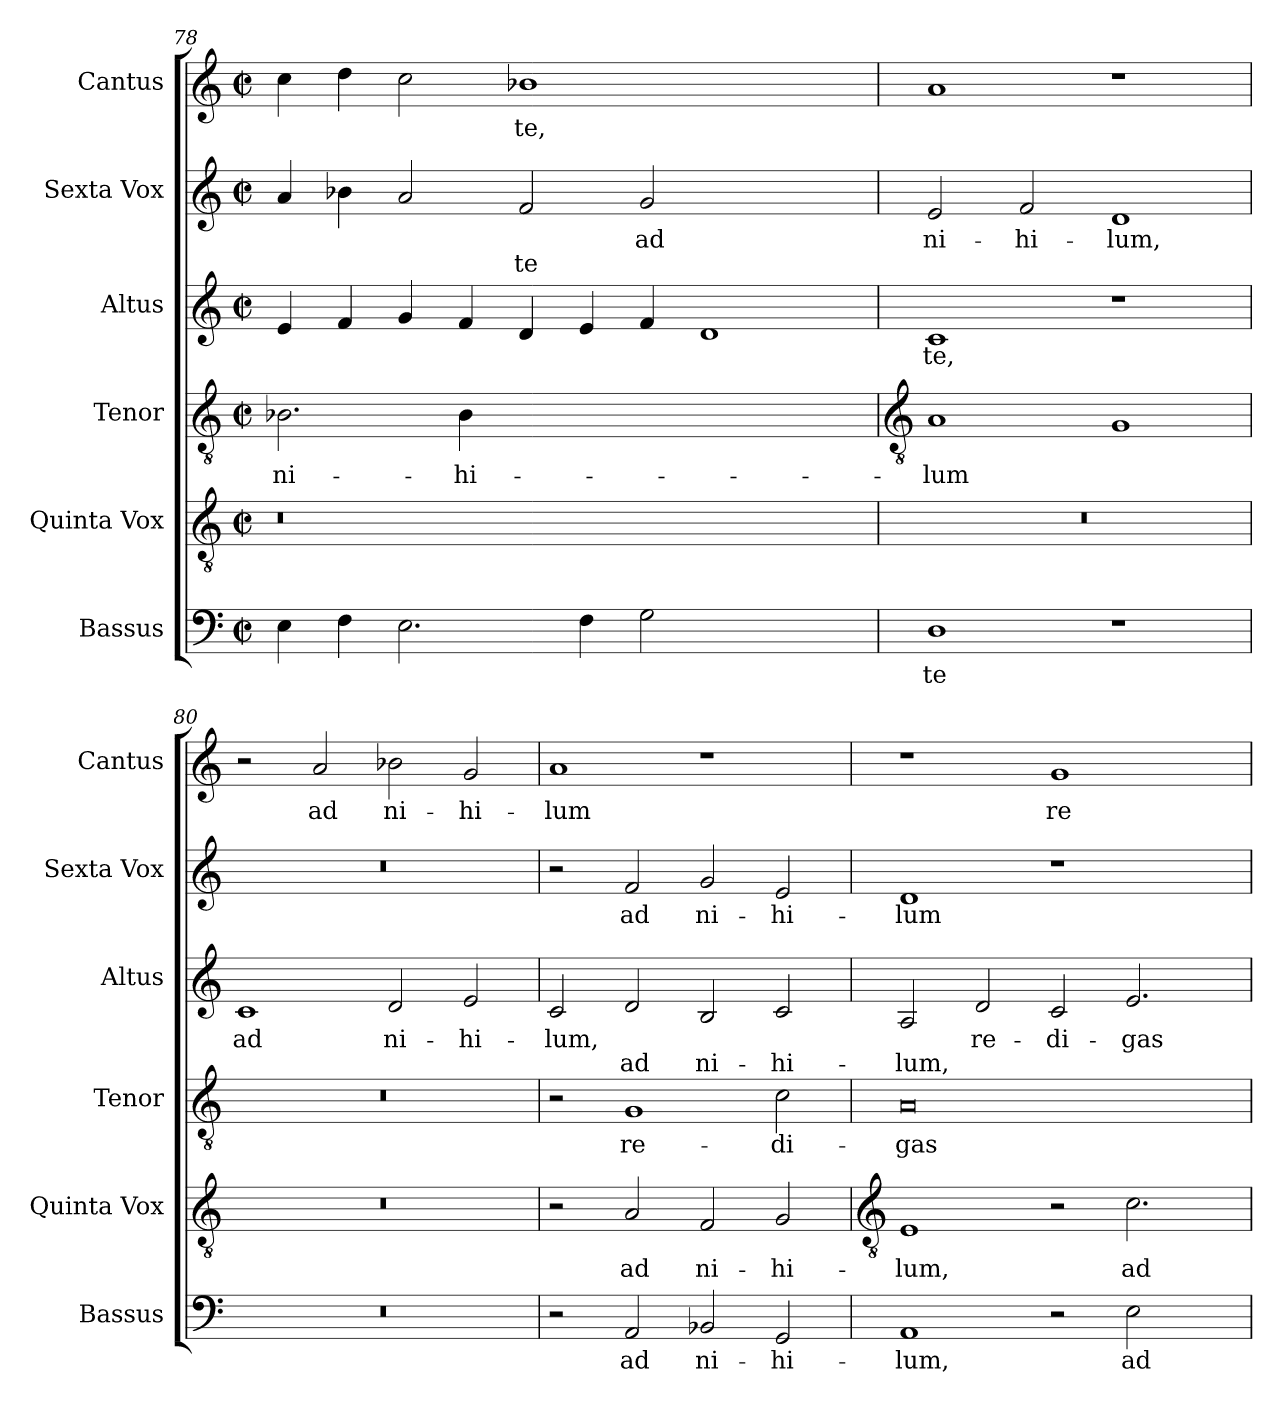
**kern	**text	**kern	**text	**kern	**text	**kern	**text	**text	**kern	**text	**text	**kern	**text
*part6	*part6	*part5	*part5	*part4	*part4	*part3	*part3	*part3	*part2	*part2	*part2	*part1	*part1
*staff6	*staff6	*staff5	*staff5	*staff4	*staff4	*staff3	*staff3	*staff3	*staff2	*staff2	*staff2	*staff1	*staff1
*I"Bassus	*	*I"Quinta Vox	*	*I"Tenor	*	*I"Altus	*	*	*I"Sexta Vox	*	*	*I"Cantus	*
*I'Bassus	*	*I'Quinta Vox	*	*I'Tenor	*	*I'Altus	*	*	*I'Sexta Vox	*	*	*I'Cantus	*
*clefF4	*	*clefGv2	*	*clefGv2	*	*clefG2	*	*	*clefG2	*	*	*clefG2	*
*k[]	*	*k[]	*	*k[]	*	*k[]	*	*	*k[]	*	*	*k[]	*
*C:	*	*C:	*	*C:	*	*C:	*	*	*C:	*	*	*C:	*
*M4/2	*	*M4/2	*	*M4/2	*	*M4/2	*	*	*M4/2	*	*	*M4/2	*
*met(c|)	*	*met(c|)	*	*met(c|)	*	*met(c|)	*	*	*met(c|)	*	*	*met(c|)	*
=78A	=78A	=78A	=78A	=78A	=78A	=78A	=78A	=78A	=78A	=78A	=78A	=78A	=78A
!	!	!	!	!	!LO:LY:b	!	!	!	!	!	!	!	!
4E	.	0r	.	2.B-X	ni-	4e	.	.	4a	.	.	4cc	.
4F	.	.	.	.	.	4f	.	.	4b-X	.	.	4dd	.
2.E	.	.	.	.	.	4g	.	.	2a	.	.	2cc	.
!	!	!	!	!	!LO:LY:b	!	!	!	!	!	!	!	!
.	.	.	.	4B-	-hi-	4f	.	.	.	.	.	.	.
!	!	!	!	!	!	!	!	!	!	!	!LO:LY:b	!	!LO:LY:b
.	.	.	.	1..ryy	.	4d	.	.	2f	.	-te	1b-X	-te,
4F	.	.	.	.	.	4e	.	.	.	.	.	.	.
!	!	!	!	!	!	!	!	!	!	!LO:LY:b	!	!	!
2G	.	.	.	.	.	4f	.	.	2g	ad	.	.	.
.	.	.	.	.	.	1d	.	.	.	.	.	.	.
2.ryy	.	2.ryy	.	.	.	.	.	.	2.ryy	.	.	2.ryy	.
!!LO:LB:g=z
=79A	=79A	=79A	=79A	=79A	=79A	=79A	=79A	=79A	=79A	=79A	=79A	=79A	=79A
*	*	*	*	*clefGv2	*	*	*	*	*	*	*	*	*
!	!LO:LY:b	!	!	!	!LO:LY:b	!	!LO:LY:b	!	!	!LO:LY:b	!	!	!
1D	-te	0r	.	1A	-lum	1c	-te,	.	2e	ni-	.	1a	.
!	!	!	!	!	!	!	!	!	!	!LO:LY:b	!	!	!
.	.	.	.	.	.	.	.	.	2f	-hi-	.	.	.
!	!	!	!	!	!	!	!	!	!	!LO:LY:b	!	!	!
1r	.	.	.	1G	.	1r	.	.	1d	-lum,	.	1r	.
!!LO:LB:g=z
=80	=80	=80	=80	=80	=80	=80	=80	=80	=80	=80	=80	=80	=80
!	!	!	!	!	!	!	!LO:LY:b	!	!	!	!	!	!
0r	.	0r	.	0r	.	1c	ad	.	0r	.	.	2r	.
!	!	!	!	!	!	!	!	!	!	!	!	!	!LO:LY:b
.	.	.	.	.	.	.	.	.	.	.	.	2a	ad
!	!	!	!	!	!	!	!LO:LY:b	!	!	!	!	!	!LO:LY:b
.	.	.	.	.	.	2d	ni-	.	.	.	.	2b-X	ni-
!	!	!	!	!	!	!	!LO:LY:b	!	!	!	!	!	!LO:LY:b
.	.	.	.	.	.	2e	-hi-	.	.	.	.	2g	-hi-
=81A	=81A	=81A	=81A	=81A	=81A	=81A	=81A	=81A	=81A	=81A	=81A	=81A	=81A
!	!	!	!	!	!	!	!LO:LY:b	!	!	!	!	!	!LO:LY:b
2r	.	2r	.	2r	.	2c	-lum,	.	2r	.	.	1a	-lum
!	!LO:LY:b	!	!LO:LY:b	!	!LO:LY:b	!	!	!LO:LY:b	!	!LO:LY:b	!	!	!
2AA	ad	2A	ad	1G	re-	2d	.	ad	2f	ad	.	.	.
!	!LO:LY:b	!	!LO:LY:b	!	!	!	!	!LO:LY:b	!	!LO:LY:b	!	!	!
2BB-X	ni-	2F	ni-	.	.	2B	.	ni-	2g	ni-	.	1r	.
!	!LO:LY:b	!	!LO:LY:b	!	!LO:LY:b	!	!	!LO:LY:b	!	!LO:LY:b	!	!	!
2GG	-hi-	2G	-hi-	2c	-di-	2c	.	-hi-	2e	-hi-	.	.	.
!!LO:LB:g=z
=82A	=82A	=82A	=82A	=82A	=82A	=82A	=82A	=82A	=82A	=82A	=82A	=82A	=82A
*	*	*clefGv2	*	*	*	*	*	*	*	*	*	*	*
!	!LO:LY:b	!	!LO:LY:b	!	!LO:LY:b	!	!	!LO:LY:b	!	!LO:LY:b	!	!	!
1AA	-lum,	1E	-lum,	0A	-gas	2A	.	-lum,	1d	-lum	.	1r	.
!	!	!	!	!	!	!	!LO:LY:b	!	!	!	!	!	!
.	.	.	.	.	.	2d	re-	.	.	.	.	.	.
!	!	!	!	!	!	!	!LO:LY:b	!	!	!	!	!	!LO:LY:b
2r	.	2r	.	.	.	2c	-di-	.	1r	.	.	1g	re-
!	!LO:LY:b	!	!LO:LY:b	!	!	!	!LO:LY:b	!	!	!	!	!	!
2E	ad	2.c	ad	.	.	2.e	-gas	.	.	.	.	.	.
4ryy	.	.	.	4ryy	.	.	.	.	4ryy	.	.	4ryy	.
=	=	=	=	=	=	=	=	=	=	=	=	=	=
*-	*-	*-	*-	*-	*-	*-	*-	*-	*-	*-	*-	*-	*-
